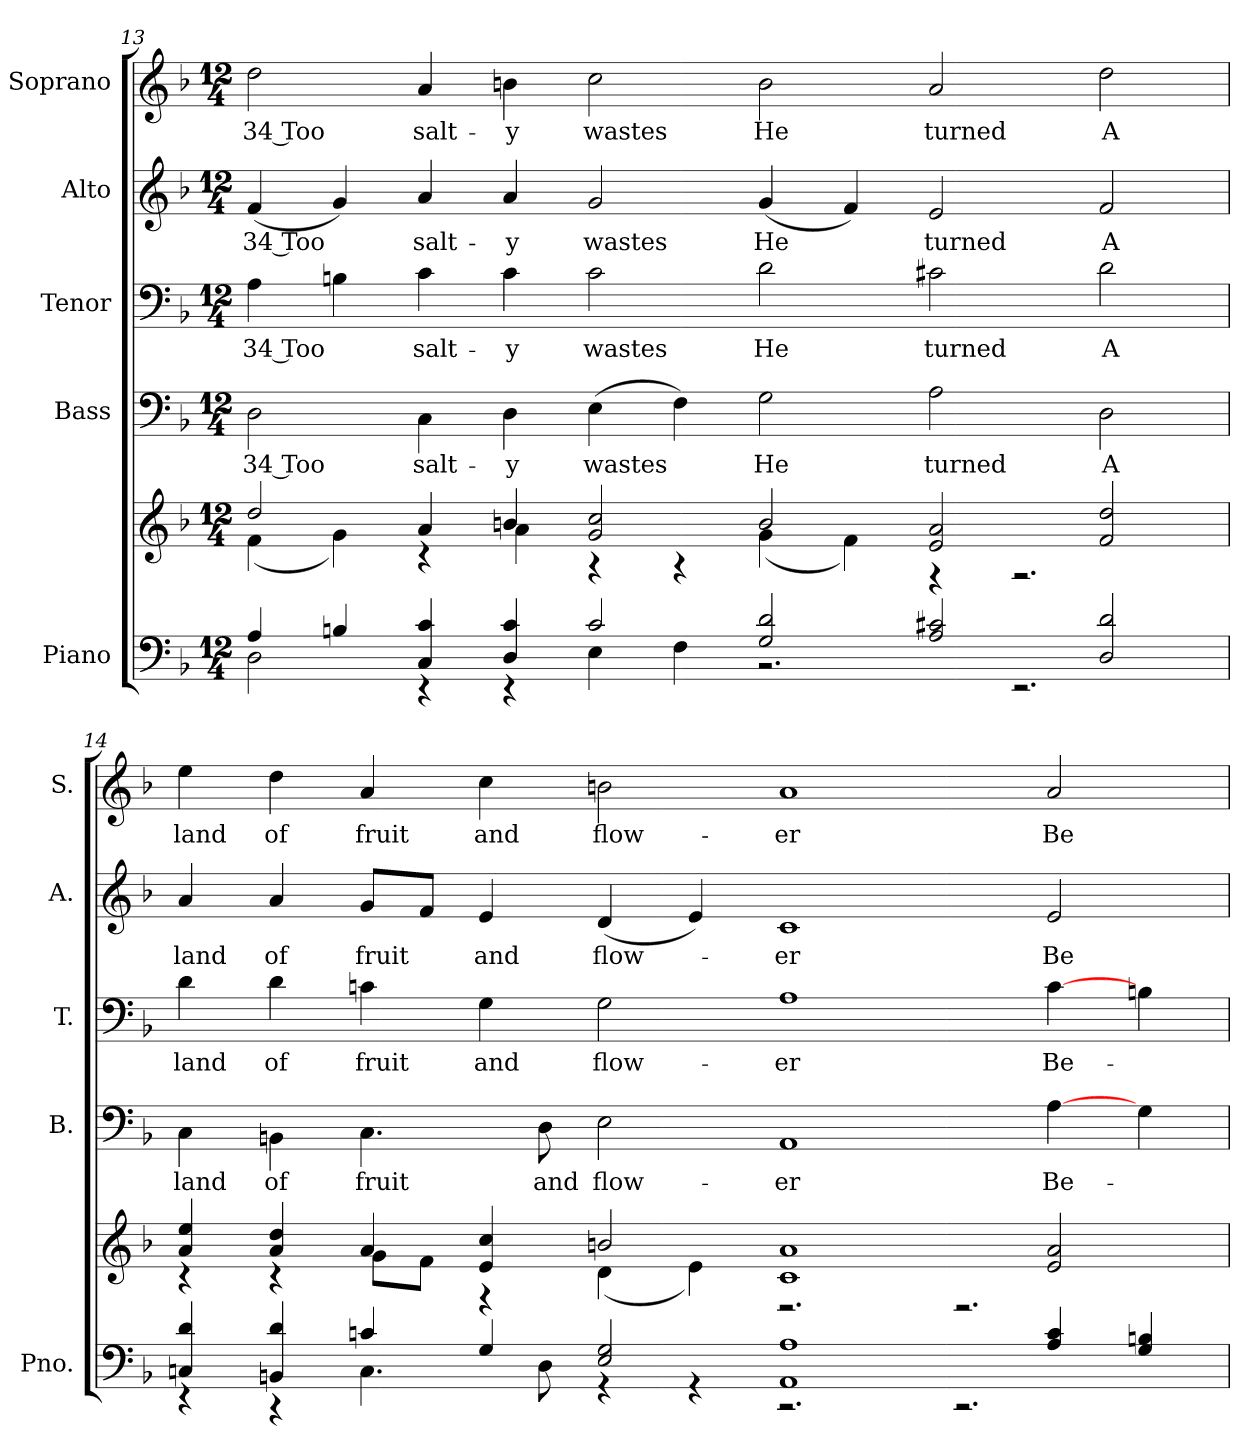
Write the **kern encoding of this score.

**kern	**kern	**kern	**text	**kern	**text	**kern	**text	**kern	**text
*part5	*part5	*part4	*part4	*part3	*part3	*part2	*part2	*part1	*part1
*staff6	*staff5	*staff4	*staff4	*staff3	*staff3	*staff2	*staff2	*staff1	*staff1
*I"Piano	*	*I"Bass	*	*I"Tenor	*	*I"Alto	*	*I"Soprano	*
*I'Pno.	*	*I'B.	*	*I'T.	*	*I'A.	*	*I'S.	*
!!LO:PB:g=z
*clefF4	*clefG2	*clefF4	*	*clefF4	*	*clefG2	*	*clefG2	*
*k[b-]	*k[b-]	*k[b-]	*	*k[b-]	*	*k[b-]	*	*k[b-]	*
*F:	*F:	*F:	*	*F:	*	*F:	*	*F:	*
*M12/4	*M12/4	*M12/4	*	*M12/4	*	*M12/4	*	*M12/4	*
=13	=13	=13	=13	=13	=13	=13	=13	=13	=13
*^	*^	*	*	*	*	*	*	*	*
!	!	!	!	!	!LO:LY:b:color=#000000	!	!	!	!	!	!
!	!	!	!	!	!	!	!LO:LY:b:color=#000000	!	!	!	!
!	!	!	!	!	!	!	!	!	!LO:LY:b:color=#000000	!	!
!	!	!	!	!	!	!	!	!	!	!	!LO:LY:b:color=#000000
4Ai/	2Di\	2ddi/	(4fi\	2Di\	34 Too	4Ai\	34 Too	(4fi/	34 Too	2ddi\	34 Too
4Bni/	.	.	4gi\)	.	.	4Bni\	.	4gi/)	.	.	.
!	!	!	!	!	!LO:LY:b:color=#000000	!	!	!	!	!	!
!	!	!	!	!	!	!	!LO:LY:b:color=#000000	!	!	!	!
!	!	!	!	!	!	!	!	!	!LO:LY:b:color=#000000	!	!
!	!	!	!	!	!	!	!	!	!	!	!LO:LY:b:color=#000000
4Ci/ 4ci	4r	4ai/	4r	4Ci\	salt-	4ci\	salt-	4ai/	salt-	4ai/	salt-
!	!	!	!	!	!LO:LY:b:color=#000000	!	!	!	!	!	!
!	!	!	!	!	!	!	!LO:LY:b:color=#000000	!	!	!	!
!	!	!	!	!	!	!	!	!	!LO:LY:b:color=#000000	!	!
!	!	!	!	!	!	!	!	!	!	!	!LO:LY:b:color=#000000
4Di/ 4ci	4r	4bni/	4ai\	4Di\	-y	4ci\	-y	4ai/	-y	4bni\	-y
!	!	!	!	!	!LO:LY:b:color=#000000	!	!	!	!	!	!
!	!	!	!	!	!	!	!LO:LY:b:color=#000000	!	!	!	!
!	!	!	!	!	!	!	!	!	!LO:LY:b:color=#000000	!	!
!	!	!	!	!	!	!	!	!	!	!	!LO:LY:b:color=#000000
2ci/	4Ei\	2gi/ 2cci	4r	(4Ei\	wastes	2ci\	wastes	2gi/	wastes	2cci\	wastes
.	4Fi\	.	4r	4Fi\)	.	.	.	.	.	.	.
!	!	!	!	!	!LO:LY:b:color=#000000	!	!	!	!	!	!
!	!	!	!	!	!	!	!LO:LY:b:color=#000000	!	!	!	!
!	!	!	!	!	!	!	!	!	!LO:LY:b:color=#000000	!	!
!	!	!	!	!	!	!	!	!	!	!	!LO:LY:b:color=#000000
2Gi/ 2di	2.r	2bi/	(4gi\	2Gi\	He	2di\	He	(4gi/	He	2bi\	He
.	.	.	4fi\)	.	.	.	.	4fi/)	.	.	.
!	!	!	!	!	!LO:LY:b:color=#000000	!	!	!	!	!	!
!	!	!	!	!	!	!	!LO:LY:b:color=#000000	!	!	!	!
!	!	!	!	!	!	!	!	!	!LO:LY:b:color=#000000	!	!
!	!	!	!	!	!	!	!	!	!	!	!LO:LY:b:color=#000000
2Ai/ 2c#Xi	.	2ei/ 2ai	4r	2Ai\	turned	2c#Xi\	turned	2ei/	turned	2ai/	turned
.	2.r	.	2.r	.	.	.	.	.	.	.	.
!	!	!	!	!	!LO:LY:b:color=#000000	!	!	!	!	!	!
!	!	!	!	!	!	!	!LO:LY:b:color=#000000	!	!	!	!
!	!	!	!	!	!	!	!	!	!LO:LY:b:color=#000000	!	!
!	!	!	!	!	!	!	!	!	!	!	!LO:LY:b:color=#000000
2Di/ 2di	.	2fi/ 2ddi	.	2Di\	A	2di\	A	2fi/	A	2ddi\	A
!!LO:PB:g=z
=14	=14	=14	=14	=14	=14	=14	=14	=14	=14	=14	=14
!	!	!	!	!	!LO:LY:b:color=#000000	!	!	!	!	!	!
!	!	!	!	!	!	!	!LO:LY:b:color=#000000	!	!	!	!
!	!	!	!	!	!	!	!	!	!LO:LY:b:color=#000000	!	!
!	!	!	!	!	!	!	!	!	!	!	!LO:LY:b:color=#000000
4Cni/ 4di	4r	4ai/ 4eei	4r	4Ci\	land	4di\	land	4ai/	land	4eei\	land
!	!	!	!	!	!LO:LY:b:color=#000000	!	!	!	!	!	!
!	!	!	!	!	!	!	!LO:LY:b:color=#000000	!	!	!	!
!	!	!	!	!	!	!	!	!	!LO:LY:b:color=#000000	!	!
!	!	!	!	!	!	!	!	!	!	!	!LO:LY:b:color=#000000
4BBni/ 4di	4r	4ai/ 4ddi	4r	4BBni\	of	4di\	of	4ai/	of	4ddi\	of
!	!	!	!	!	!LO:LY:b:color=#000000	!	!	!	!	!	!
!	!	!	!	!	!	!	!LO:LY:b:color=#000000	!	!	!	!
!	!	!	!	!	!	!	!	!	!LO:LY:b:color=#000000	!	!
!	!	!	!	!	!	!	!	!	!	!	!LO:LY:b:color=#000000
4cni/	4.Ci\	4ai/	8gi\L	4.Ci\	fruit	4cni\	fruit	8gi/L	fruit	4ai/	fruit
.	.	.	8fi\J	.	.	.	.	8fi/J	.	.	.
!	!	!	!	!	!	!	!LO:LY:b:color=#000000	!	!	!	!
!	!	!	!	!	!	!	!	!	!LO:LY:b:color=#000000	!	!
!	!	!	!	!	!	!	!	!	!	!	!LO:LY:b:color=#000000
4Gi/	.	4ei/ 4cci	4r	.	.	4Gi\	and	4ei/	and	4cci\	and
!	!	!	!	!	!LO:LY:b:color=#000000	!	!	!	!	!	!
.	8Di\	.	.	8Di\	and	.	.	.	.	.	.
!	!	!	!	!	!LO:LY:b:color=#000000	!	!	!	!	!	!
!	!	!	!	!	!	!	!LO:LY:b:color=#000000	!	!	!	!
!	!	!	!	!	!	!	!	!	!LO:LY:b:color=#000000	!	!
!	!	!	!	!	!	!	!	!	!	!	!LO:LY:b:color=#000000
2Ei/ 2Gi	4r	2bni/	(4di\	2Ei\	flow-	2Gi\	flow-	(4di/	flow-	2bni\	flow-
.	4r	.	4ei\)	.	.	.	.	4ei/)	.	.	.
!	!	!	!	!	!LO:LY:b:color=#000000	!	!	!	!	!	!
!	!	!	!	!	!	!	!LO:LY:b:color=#000000	!	!	!	!
!	!	!	!	!	!	!	!	!	!LO:LY:b:color=#000000	!	!
!	!	!	!	!	!	!	!	!	!	!	!LO:LY:b:color=#000000
1AAi 1Ai	2.r	1ci 1ai	2.r	1AAi	-er	1Ai	-er	1ci	-er	1ai	-er
.	2.r	.	2.r	.	.	.	.	.	.	.	.
!	!	!	!	!	!LO:LY:b:color=#000000	!	!	!	!	!	!
!	!	!	!	!	!	!	!LO:LY:b:color=#000000	!	!	!	!
!	!	!	!	!	!	!	!	!	!LO:LY:b:color=#000000	!	!
!	!	!	!	!	!	!	!	!	!	!	!LO:LY:b:color=#000000
4Ai/ 4ci	.	2ei/ 2ai	.	[>4Ai\	Be-	[>4ci\	Be-	2ei/	Be-	2ai/	Be-
4Gi/ 4Bni	.	.	.	4Gi\	.	4Bni\	.	.	.	.	.
*v	*v	*	*	*	*	*	*	*	*	*	*
*	*v	*v	*	*	*	*	*	*	*	*
=	=	=	=	=	=	=	=	=	=
*-	*-	*-	*-	*-	*-	*-	*-	*-	*-
